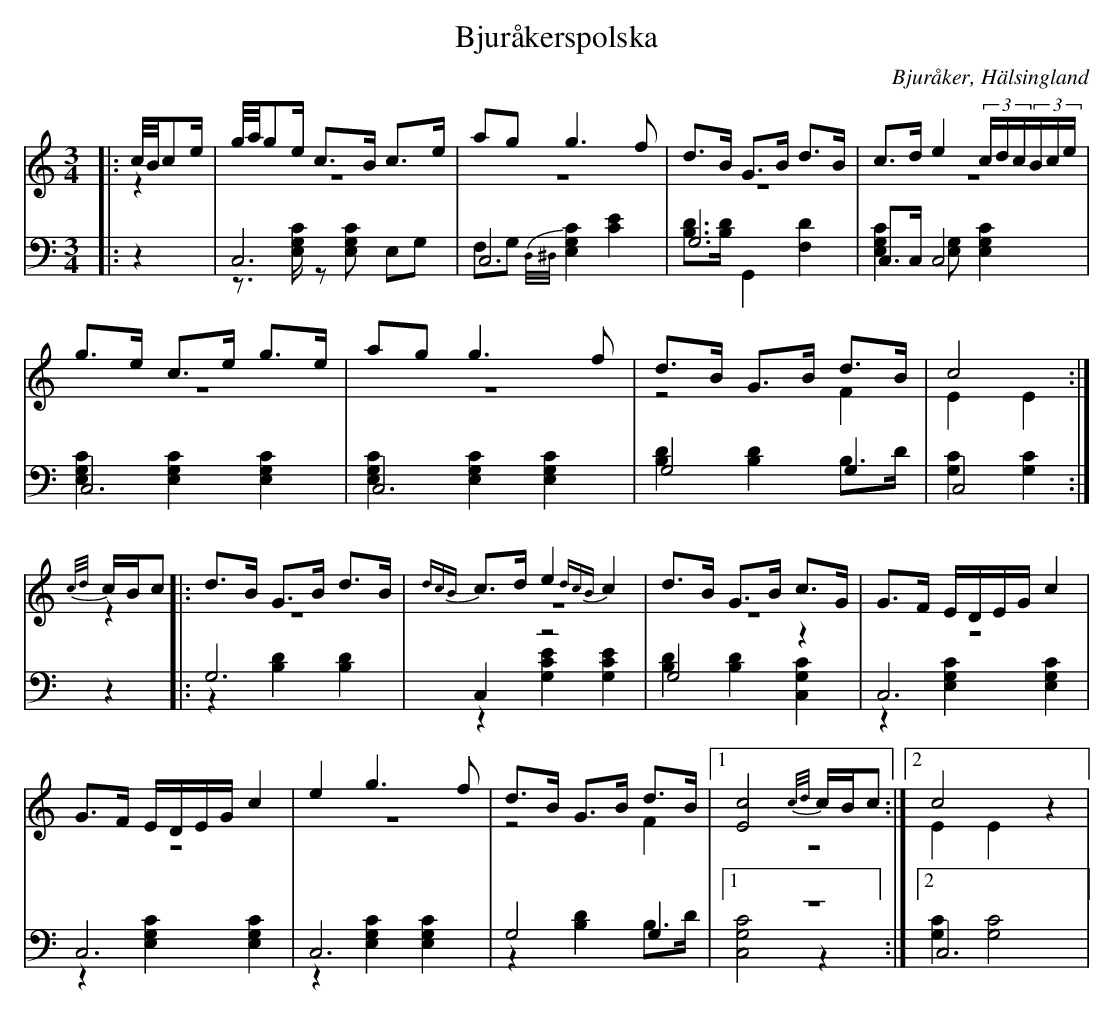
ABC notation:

X:1
T: Bjuråkerspolska
O: Bjuråker, Hälsingland
M: 3/4
L: 1/8
K: C
V:1
V:2 merge
V:3
V:4 merge
V:1
|:c//B//ce/|g//a//ge/ c>B c>e|ag g3 f|d>B G>B d>B|c>d e2 (3c/d/c/(3B/c/e/|
g>e c>e g>e|ag g3 f|d>B G>B d>B|c4:|
{c/d/}c/B/c |:d>B G>B d>B|{dcB}c>d e2 {dcB}c2|d>B G>B c>G|G>F E/D/E/G/ c2|
G>F E/D/E/G/ c2|e2 g3 f|d>B G>B d>B|1 [E4c4] {c/d/}c/B/c:|2 c4 z2|
V:2
|:z2|z6|z6|z6|z6|
z6|z6|z4 F2|E2 E2:|
z2|:z6|z6|z6|z6|
 z6|z6|z4 F2|1 z6:|2 E2 E2 z2|
V:3 clef=bass
|:z2|C,6|C,6|G,6|C,>C, C,4|
C,6|C,6|G,4 G,2|C,4:|
z2|:G,6|C,2 z4|G,4 z2|C,6|
 C,6|C,6|G,4 G,2|1 z6:|2 C,6|
V:4 clef=bass
|:z2|z>[E,G,C] z[E,G,C] E,G,|F,G, {D,/^D,/}[E,2G,2C2] [E2C2]|[B,D]>[B,D] G,,2 [F,2D2]|[E,2G,2C2] [E,2G,] [E,2G,2C2]|
[E,2G,2C2] [E,2G,2C2] [E,2G,2C2]|[E,2G,2C2] [E,2G,2C2] [E,2G,2C2]|[B,2D2] [B,2D2] B,>D|[G,2C2][G,2C2]:|
z2|:z2 [B,2D2] [B,2D2]|z2 [G,2C2E2] [G,2C2E2]|[B,2D2][B,2D2] [C,2G,2C2]|z2 [E,2G,2C2] [E,2G,2C2]|
z2 [E,2G,2C2] [E,2G,2C2]|z2 [E,2G,2C2] [E,2G,2C2]|z2 [B,2D2] B,>D|1 [C,4G,4C4] z2:|2 [G,2C2] [G,4C4]|
